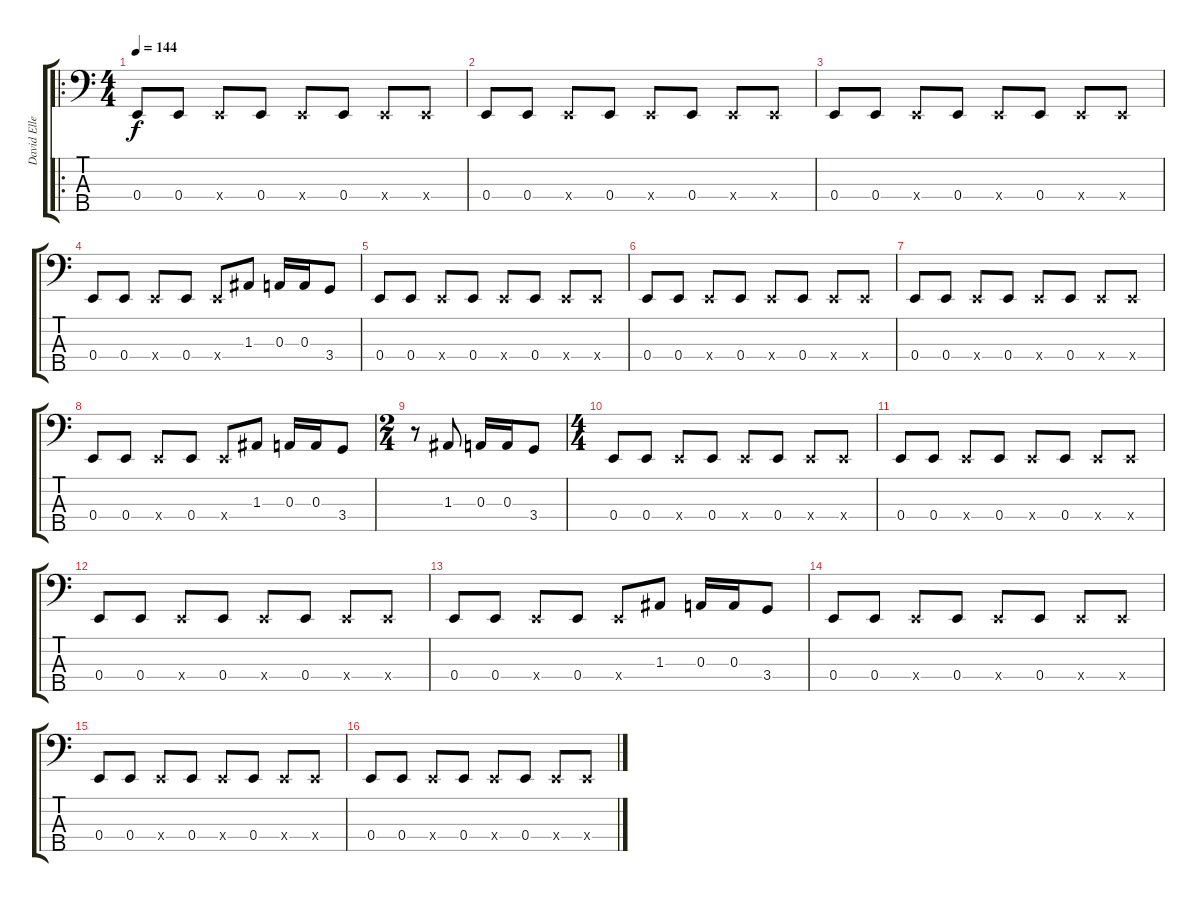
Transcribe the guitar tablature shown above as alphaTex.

\track ("David Ellefson" "David Elle") {instrument acousticguitarnylon}
\staff {score tabs}
\tuning (G2 D2 A1 E1 B0) {hide}
\ro
\ts (4 4)
\tempo 144
\clef f4
\ks c
0.4.8{dy f} 0.4.8 0.4{x}.8 0.4.8 0.4{x}.8 0.4.8 0.4{x}.8 0.4{x}.8 |
0.4.8 0.4.8 0.4{x}.8 0.4.8 0.4{x}.8 0.4.8 0.4{x}.8 0.4{x}.8 |
0.4.8 0.4.8 0.4{x}.8 0.4.8 0.4{x}.8 0.4.8 0.4{x}.8 0.4{x}.8 |
0.4.8 0.4.8 0.4{x}.8 0.4.8 0.4{x}.8 1.3.8 0.3.16 0.3.16 3.4.8 |
0.4.8 0.4.8 0.4{x}.8 0.4.8 0.4{x}.8 0.4.8 0.4{x}.8 0.4{x}.8 |
0.4.8 0.4.8 0.4{x}.8 0.4.8 0.4{x}.8 0.4.8 0.4{x}.8 0.4{x}.8 |
0.4.8 0.4.8 0.4{x}.8 0.4.8 0.4{x}.8 0.4.8 0.4{x}.8 0.4{x}.8 |
0.4.8 0.4.8 0.4{x}.8 0.4.8 0.4{x}.8 1.3.8 0.3.16 0.3.16 3.4.8 |
\ts (2 4)
r.8 1.3.8 0.3.16 0.3.16 3.4.8 |
\ts (4 4)
0.4.8 0.4.8 0.4{x}.8 0.4.8 0.4{x}.8 0.4.8 0.4{x}.8 0.4{x}.8 |
0.4.8 0.4.8 0.4{x}.8 0.4.8 0.4{x}.8 0.4.8 0.4{x}.8 0.4{x}.8 |
0.4.8 0.4.8 0.4{x}.8 0.4.8 0.4{x}.8 0.4.8 0.4{x}.8 0.4{x}.8 |
0.4.8 0.4.8 0.4{x}.8 0.4.8 0.4{x}.8 1.3.8 0.3.16 0.3.16 3.4.8 |
0.4.8 0.4.8 0.4{x}.8 0.4.8 0.4{x}.8 0.4.8 0.4{x}.8 0.4{x}.8 |
0.4.8 0.4.8 0.4{x}.8 0.4.8 0.4{x}.8 0.4.8 0.4{x}.8 0.4{x}.8 |
0.4.8 0.4.8 0.4{x}.8 0.4.8 0.4{x}.8 0.4.8 0.4{x}.8 0.4{x}.8
